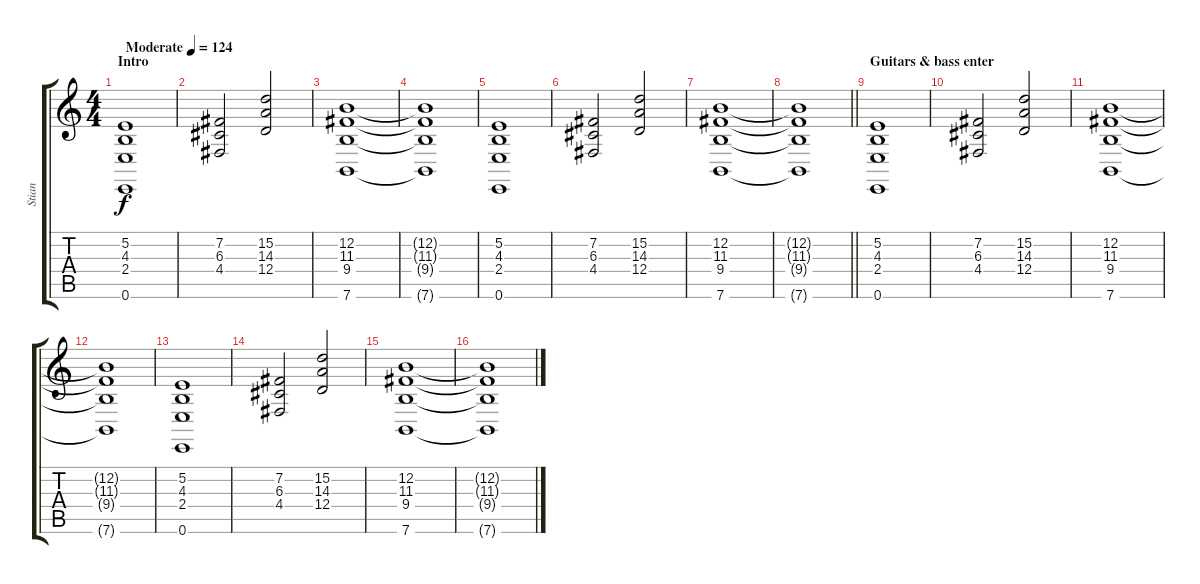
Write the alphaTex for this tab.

\track ("Stian" "Stian") {instrument stringensemble1}
\staff {score tabs}
\tuning (E4 B3 G3 D3 A2 E2) {hide}
\ts (4 4)
\section ("" "Intro")
\tempo (124 "Moderate")
\clef g2
\ks c
(5.2 4.3 2.4 0.6).1{dy f instrument stringensemble1} |
(7.2 6.3 4.4).2 (15.2 14.3 12.4).2 |
(12.2 11.3 9.4 7.6).1 |
(12.2{t} 11.3{t} 9.4{t} 7.6{t}).1 |
(5.2 4.3 2.4 0.6).1 |
(7.2 6.3 4.4).2 (15.2 14.3 12.4).2 |
(12.2 11.3 9.4 7.6).1 |
\barLineRight lightlight
(12.2{t} 11.3{t} 9.4{t} 7.6{t}).1 |
\section ("" "Guitars & bass enter")
(5.2 4.3 2.4 0.6).1 |
(7.2 6.3 4.4).2 (15.2 14.3 12.4).2 |
(12.2 11.3 9.4 7.6).1 |
(12.2{t} 11.3{t} 9.4{t} 7.6{t}).1 |
(5.2 4.3 2.4 0.6).1 |
(7.2 6.3 4.4).2 (15.2 14.3 12.4).2 |
(12.2 11.3 9.4 7.6).1 |
(12.2{t} 11.3{t} 9.4{t} 7.6{t}).1
